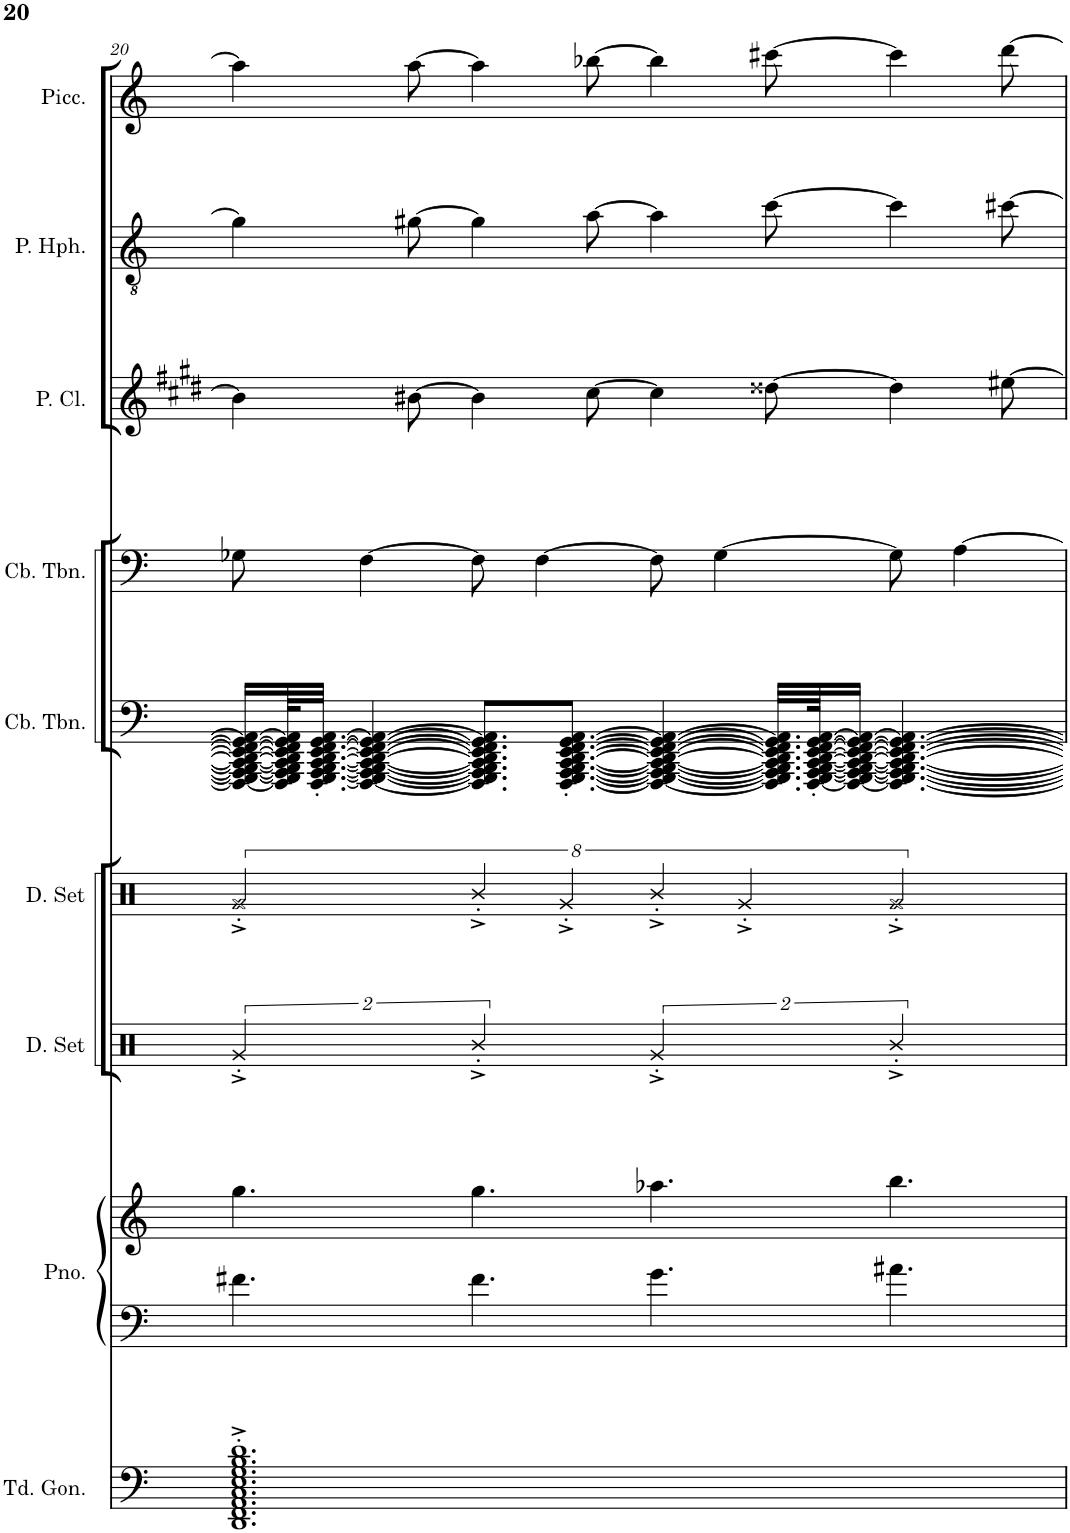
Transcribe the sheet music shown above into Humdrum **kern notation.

**kern	**kern	**kern	**kern	**kern	**kern	**kern	**kern	**kern	**kern
*part9	*part8	*part8	*part7	*part6	*part5	*part4	*part3	*part2	*part1
*staff10	*staff9	*staff8	*staff7	*staff6	*staff5	*staff4	*staff3	*staff2	*staff1
*I"Tuned Gongs	*I"Piano	*	*I"Drumset	*I"Drumset	*I"Contrabass Trombone	*I"Contrabass Trombone	*I"Piccolo Clarinet	*I"Piccolo Heckelphone	*I"Piccolo
*I'Td. Gon.	*I'Pno.	*	*I'D. Set	*I'D. Set	*I'Cb. Tbn.	*I'Cb. Tbn.	*I'P. Cl.	*I'P. Hph.	*I'Picc.
!!LO:PB:g=z
*clefF4	*clefF4	*clefG2	*clefX	*clefX	*clefF4	*clefF4	*clefG2	*clefGv2	*clefG2
*	*	*	*	*	*	*	*Trd-5c-8	*	*Trd-7c-12
*k[]	*k[]	*k[]	*k[]	*k[]	*k[]	*k[]	*k[f#c#g#d#]	*k[]	*k[]
*M12/8	*M12/8	*M12/8	*M12/8	*M12/8	*M12/8	*M12/8	*M12/8	*M12/8	*M12/8
=20	=20	=20	=20	=20	=20	=20	=20	=20	=20
1.DD'^ 1.FF'^ 1.AA'^ 1.C'^ 1.E'^ 1.G'^ 1.B'^ 1.d'^	4.f#X\	4.gg\	8%3Rg'^/	8%3Rg'^/	16FFF/_ 16GGG/_ 16AAA/_ 16BBB/_ 16CC/_ 16DD/_ 16EE/_ 16FF/_ 16GG/_ 16AA/_LL	8G-X\	4b#\]	4g#\]	4aa\]
.	.	.	.	.	64FFF/] 64GGG/] 64AAA/] 64BBB/] 64CC/] 64DD/] 64EE/] 64FF/] 64GG/] 64AA/]KL	.	.	.	.
.	.	.	.	.	[32.FFF/' [32.GGG/' [32.AAA/' [32.BBB/' [32.CC/' [32.DD/' [32.EE/' [32.FF/' [32.GG/' [32.AA/'JJJ	.	.	.	.
.	.	.	.	.	4FFF/_ 4GGG/_ 4AAA/_ 4BBB/_ 4CC/_ 4DD/_ 4EE/_ 4FF/_ 4GG/_ 4AA/_	[4F\	.	.	.
.	.	.	.	.	.	.	[8b#X\	[8g#X\	[8aa\
.	4.f#\	4.gg\	8%3R'^/	16%3R'^/	8.FFF/] 8.GGG/] 8.AAA/] 8.BBB/] 8.CC/] 8.DD/] 8.EE/] 8.FF/] 8.GG/] 8.AA/]L	8F\]	4b#\]	4g#\]	4aa\]
.	.	.	.	.	.	[4F\	.	.	.
.	.	.	.	16%3Rg'^/	[8.FFF/' [8.GGG/' [8.AAA/' [8.BBB/' [8.CC/' [8.DD/' [8.EE/' [8.FF/' [8.GG/' [8.AA/'J	.	.	.	.
.	.	.	.	.	.	.	[8cc#\	[8a\	[8bb-X\
.	4.g\	4.aa-X\	8%3Rg'^/	16%3R'^/	4FFF/_ 4GGG/_ 4AAA/_ 4BBB/_ 4CC/_ 4DD/_ 4EE/_ 4FF/_ 4GG/_ 4AA/_	8F\]	4cc#\]	4a\]	4bb-\]
.	.	.	.	.	.	[4G-\	.	.	.
.	.	.	.	16%3Rg'^/	.	.	.	.	.
.	.	.	.	.	32.FFF/] 32.GGG/] 32.AAA/] 32.BBB/] 32.CC/] 32.DD/] 32.EE/] 32.FF/] 32.GG/] 32.AA/]LLL	.	[8dd##X\	[8cc\	[8ccc#X\
.	.	.	.	.	[64FFF/' [64GGG/' [64AAA/' [64BBB/' [64CC/' [64DD/' [64EE/' [64FF/' [64GG/' [64AA/'JK	.	.	.	.
.	.	.	.	.	16FFF/_ 16GGG/_ 16AAA/_ 16BBB/_ 16CC/_ 16DD/_ 16EE/_ 16FF/_ 16GG/_ 16AA/_JJ	.	.	.	.
.	4.a#X\	4.bb\	8%3R'^/	8%3Rg'^/	4.FFF/_ 4.GGG/_ 4.AAA/_ 4.BBB/_ 4.CC/_ 4.DD/_ 4.EE/_ 4.FF/_ 4.GG/_ 4.AA/_	8G-\]	4dd##\]	4cc\]	4ccc#\]
.	.	.	.	.	.	[4A\	.	.	.
.	.	.	.	.	.	.	[8ee#X\	[8cc#X\	[8ddd\
=	=	=	=	=	=	=	=	=	=
*-	*-	*-	*-	*-	*-	*-	*-	*-	*-
